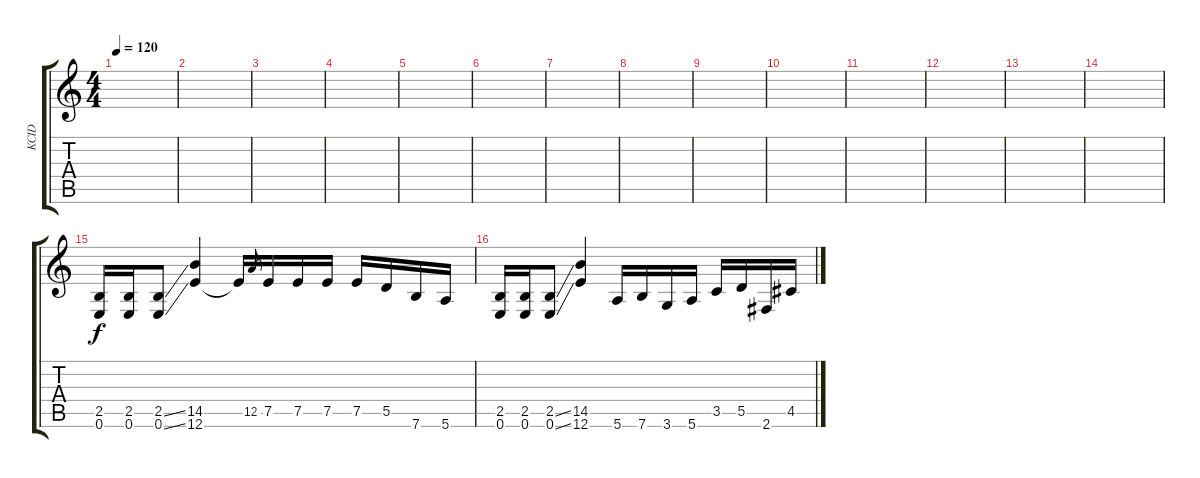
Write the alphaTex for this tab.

\track ("KCID" "KCID") {instrument overdrivenguitar}
\staff {score tabs}
\tuning (E4 B3 G3 D3 A2 E2) {hide}
\ts (4 4)
\tempo 120
\clef g2
\ks c
|
|
|
|
|
|
|
|
|
|
|
|
|
|
(2.5 0.6).16 (2.5 0.6).16 (2.5{ss} 0.6{ss}).8 (14.5 12.6).4 12.6{t}.16 12.5.8{gr} 7.5.16 7.5.16 7.5.16 7.5.16 5.5.16 7.6.16 5.6.16 |
(2.5 0.6).16 (2.5 0.6).16 (2.5{ss} 0.6{ss}).8 (14.5 12.6).4 5.6.16 7.6.16 3.6.16 5.6.16 3.5.16 5.5.16 2.6.16 4.5.16
